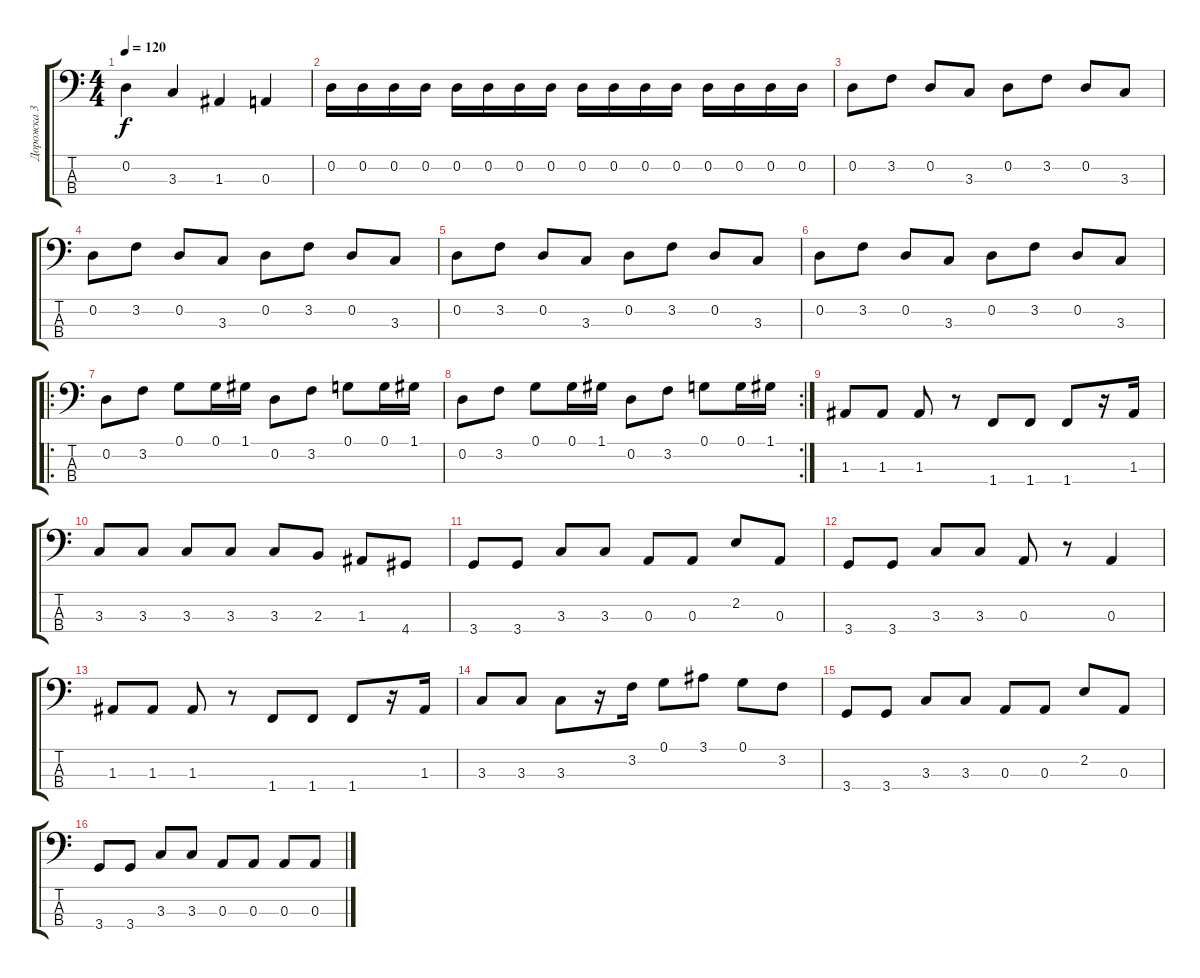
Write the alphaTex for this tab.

\track ("Дорожка 3" "Дорожка 3") {instrument electricbassfinger}
\staff {score tabs}
\tuning (G2 D2 A1 E1) {hide}
\ts (4 4)
\tempo 120
\clef f4
\ks c
0.2.4{dy f} 3.3.4 1.3.4 0.3.4 |
0.2.16 0.2.16 0.2.16 0.2.16 0.2.16 0.2.16 0.2.16 0.2.16 0.2.16 0.2.16 0.2.16 0.2.16 0.2.16 0.2.16 0.2.16 0.2.16 |
0.2.8 3.2.8 0.2.8 3.3.8 0.2.8 3.2.8 0.2.8 3.3.8 |
0.2.8 3.2.8 0.2.8 3.3.8 0.2.8 3.2.8 0.2.8 3.3.8 |
0.2.8 3.2.8 0.2.8 3.3.8 0.2.8 3.2.8 0.2.8 3.3.8 |
0.2.8 3.2.8 0.2.8 3.3.8 0.2.8 3.2.8 0.2.8 3.3.8 |
\ro
0.2.8 3.2.8 0.1.8 0.1.16 1.1.16 0.2.8 3.2.8 0.1.8 0.1.16 1.1.16 |
\rc 2
0.2.8 3.2.8 0.1.8 0.1.16 1.1.16 0.2.8 3.2.8 0.1.8 0.1.16 1.1.16 |
1.3.8 1.3.8 1.3.8 r.8 1.4.8 1.4.8 1.4.8 r.16 1.3.16 |
3.3.8 3.3.8 3.3.8 3.3.8 3.3.8 2.3.8 1.3.8 4.4.8 |
3.4.8 3.4.8 3.3.8 3.3.8 0.3.8 0.3.8 2.2.8 0.3.8 |
3.4.8 3.4.8 3.3.8 3.3.8 0.3.8 r.8 0.3.4 |
1.3.8 1.3.8 1.3.8 r.8 1.4.8 1.4.8 1.4.8 r.16 1.3.16 |
3.3.8 3.3.8 3.3.8 r.16 3.2.16 0.1.8 3.1.8 0.1.8 3.2.8 |
3.4.8 3.4.8 3.3.8 3.3.8 0.3.8 0.3.8 2.2.8 0.3.8 |
3.4.8 3.4.8 3.3.8 3.3.8 0.3.8 0.3.8 0.3.8 0.3.8
